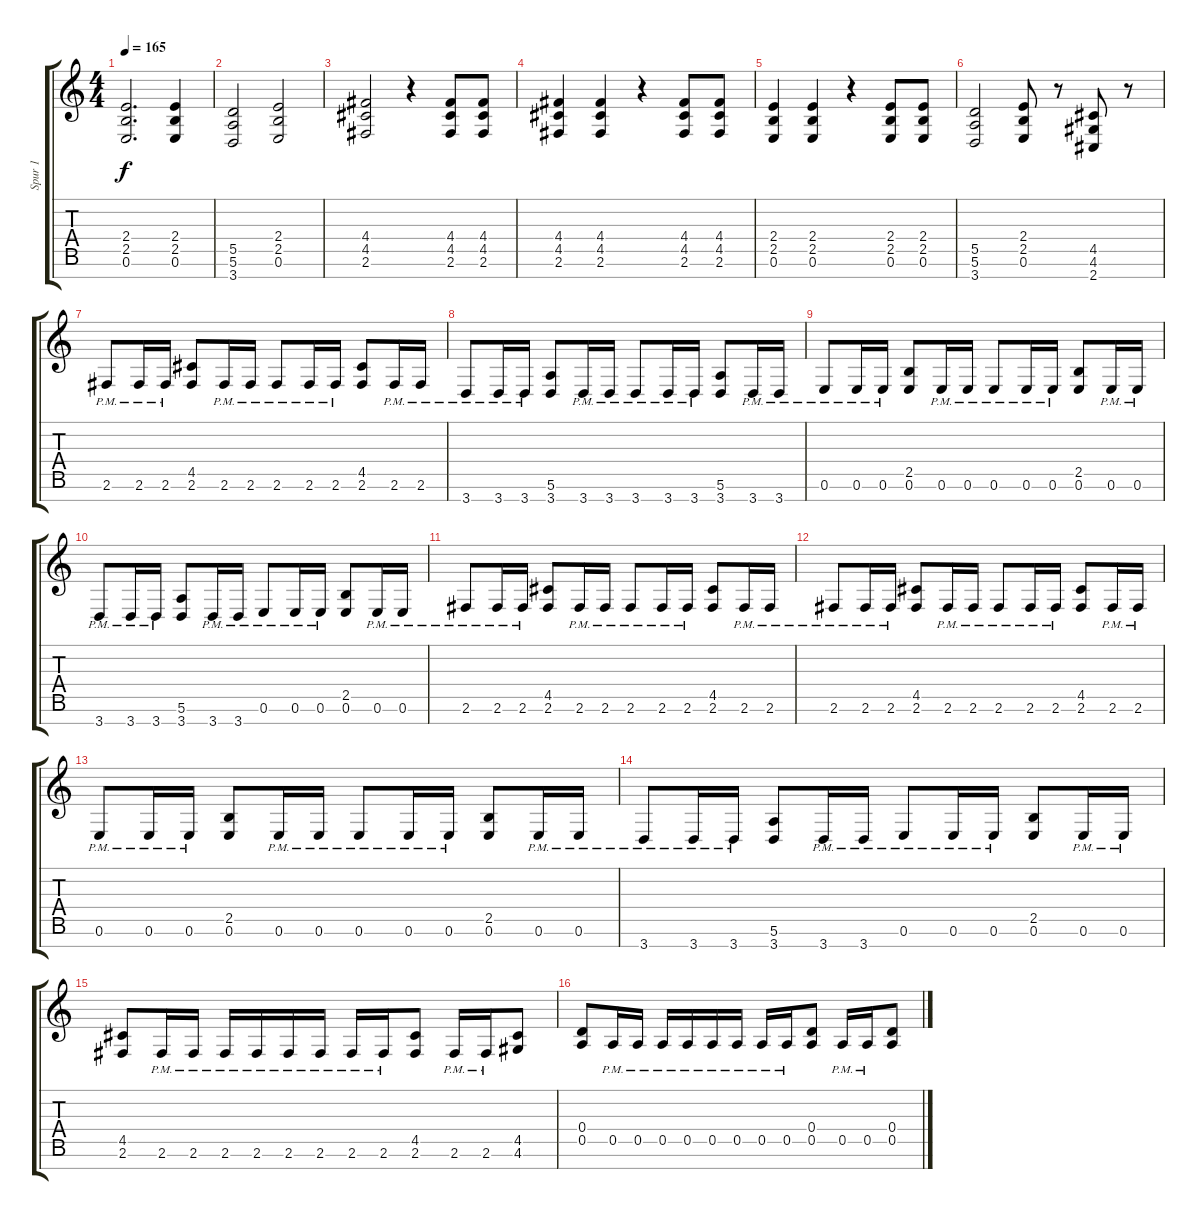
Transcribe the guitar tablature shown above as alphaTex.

\track ("Spur 1" "Spur 1") {instrument distortionguitar}
\staff {score tabs}
\tuning (E4 B3 G3 D3 A2 E2 B1) {hide}
\ts (4 4)
\tempo 165
\clef g2
\ks c
(2.4 2.5 0.6).2{d dy f} (2.4 2.5 0.6).4 |
(5.5 5.6 3.7).2 (2.4 2.5 0.6).2 |
(4.4 4.5 2.6).2 r.4 (4.4 4.5 2.6).8 (4.4 4.5 2.6).8 |
(4.4 4.5 2.6).4 (4.4 4.5 2.6).4 r.4 (4.4 4.5 2.6).8 (4.4 4.5 2.6).8 |
(2.4 2.5 0.6).4 (2.4 2.5 0.6).4 r.4 (2.4 2.5 0.6).8 (2.4 2.5 0.6).8 |
(5.5 5.6 3.7).2 (2.4 2.5 0.6).8 r.8 (4.5 4.6 2.7).8 r.8 |
2.6{pm}.8 2.6{pm}.16 2.6{pm}.16 (4.5 2.6).8 2.6{pm}.16 2.6{pm}.16 2.6{pm}.8 2.6{pm}.16 2.6{pm}.16 (4.5 2.6).8 2.6{pm}.16 2.6{pm}.16 |
3.7{pm}.8 3.7{pm}.16 3.7{pm}.16 (5.6 3.7).8 3.7{pm}.16 3.7{pm}.16 3.7{pm}.8 3.7{pm}.16 3.7{pm}.16 (5.6 3.7).8 3.7{pm}.16 3.7{pm}.16 |
0.6{pm}.8 0.6{pm}.16 0.6{pm}.16 (2.5 0.6).8 0.6{pm}.16 0.6{pm}.16 0.6{pm}.8 0.6{pm}.16 0.6{pm}.16 (2.5 0.6).8 0.6{pm}.16 0.6{pm}.16 |
3.7{pm}.8 3.7{pm}.16 3.7{pm}.16 (5.6 3.7).8 3.7{pm}.16 3.7{pm}.16 0.6{pm}.8 0.6{pm}.16 0.6{pm}.16 (2.5 0.6).8 0.6{pm}.16 0.6{pm}.16 |
2.6{pm}.8 2.6{pm}.16 2.6{pm}.16 (4.5 2.6).8 2.6{pm}.16 2.6{pm}.16 2.6{pm}.8 2.6{pm}.16 2.6{pm}.16 (4.5 2.6).8 2.6{pm}.16 2.6{pm}.16 |
2.6{pm}.8 2.6{pm}.16 2.6{pm}.16 (4.5 2.6).8 2.6{pm}.16 2.6{pm}.16 2.6{pm}.8 2.6{pm}.16 2.6{pm}.16 (4.5 2.6).8 2.6{pm}.16 2.6{pm}.16 |
0.6{pm}.8 0.6{pm}.16 0.6{pm}.16 (2.5 0.6).8 0.6{pm}.16 0.6{pm}.16 0.6{pm}.8 0.6{pm}.16 0.6{pm}.16 (2.5 0.6).8 0.6{pm}.16 0.6{pm}.16 |
3.7{pm}.8 3.7{pm}.16 3.7{pm}.16 (5.6 3.7).8 3.7{pm}.16 3.7{pm}.16 0.6{pm}.8 0.6{pm}.16 0.6{pm}.16 (2.5 0.6).8 0.6{pm}.16 0.6{pm}.16 |
(4.5 2.6).8 2.6{pm}.16 2.6{pm}.16 2.6{pm}.16 2.6{pm}.16 2.6{pm}.16 2.6{pm}.16 2.6{pm}.16 2.6{pm}.16 (4.5 2.6).8 2.6{pm}.16 2.6{pm}.16 (4.5 4.6).8 |
(0.4 0.5).8 0.5{pm}.16 0.5{pm}.16 0.5{pm}.16 0.5{pm}.16 0.5{pm}.16 0.5{pm}.16 0.5{pm}.16 0.5{pm}.16 (0.4 0.5).8 0.5{pm}.16 0.5{pm}.16 (0.4 0.5).8
